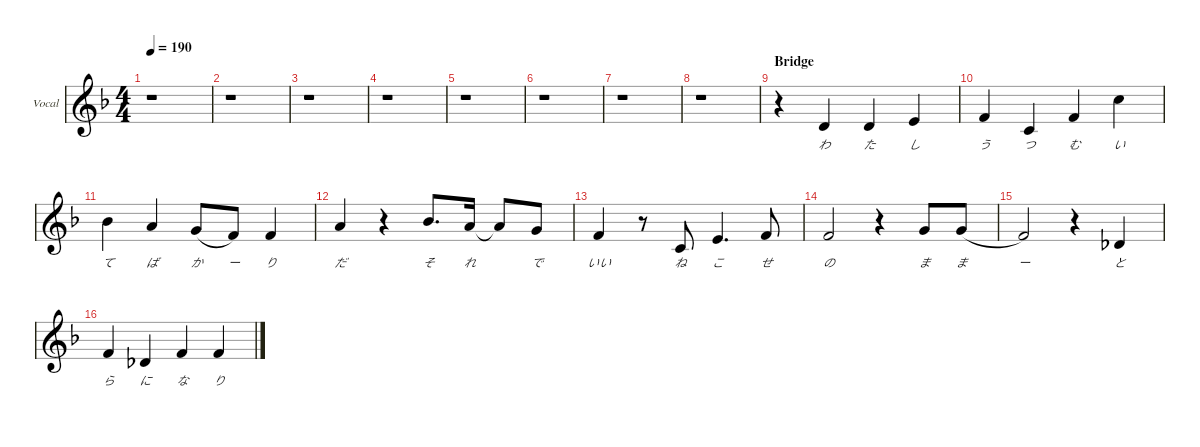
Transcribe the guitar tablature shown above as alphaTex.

\defaultSystemsLayout 4
\hideDynamics
\bracketExtendMode nobrackets
\firstSystemTrackNameOrientation horizontal
\track ("Vocal" "Vocal") {defaultSystemsLayout 4 mute instrument lead7fifths}
\staff {score}
\tuning (E4 B3 G3 D3 A2 E2)
\ts (4 4)
\tempo 190
\clef g2
\scale
0.285132
\ks f
r.1{dy f} |
\scale
0.23829 r.1 |
\scale
0.23796 r.1 |
\scale
0.238618 r.1 |
\scale
0.285132 r.1 |
\scale
0.237632 r.1 |
\scale
0.238618 r.1 |
\scale
0.238619 r.1 |
\section ("" "Bridge")
\scale
0.285132 r.4 3.2{acc forcenatural}.4{lyrics (0 "わ") lyrics (1 "") lyrics (2 "") lyrics (3 "") lyrics (4 "")} 3.2{acc forcenatural}.4{lyrics (0 "た") lyrics (1 "") lyrics (2 "") lyrics (3 "") lyrics (4 "")} 0.1{acc forcenatural}.4{lyrics (0 "し") lyrics (1 "") lyrics (2 "") lyrics (3 "") lyrics (4 "")} |
\scale
0.23829 1.1{acc forcenatural}.4{lyrics (0 "う") lyrics (1 "") lyrics (2 "") lyrics (3 "") lyrics (4 "")} 1.2{acc forcenatural}.4{lyrics (0 "つ") lyrics (1 "") lyrics (2 "") lyrics (3 "") lyrics (4 "")} 1.1{acc forcenatural}.4{lyrics (0 "む") lyrics (1 "") lyrics (2 "") lyrics (3 "") lyrics (4 "")} 8.1{acc forcenatural}.4{lyrics (0 "い") lyrics (1 "") lyrics (2 "") lyrics (3 "") lyrics (4 "")} |
\scale
0.238289 6.1{acc b}.4{lyrics (0 "て") lyrics (1 "") lyrics (2 "") lyrics (3 "") lyrics (4 "")} 5.1{acc forcenatural}.4{lyrics (0 "ば") lyrics (1 "") lyrics (2 "") lyrics (3 "") lyrics (4 "")} 3.1{acc forcenatural}.8{lyrics (0 "か") lyrics (1 "") lyrics (2 "") lyrics (3 "") lyrics (4 "") legatoorigin} 1.1{acc forcenatural}.8{lyrics (0 "ー") lyrics (1 "") lyrics (2 "") lyrics (3 "") lyrics (4 "")} 1.1{acc forcenatural}.4{lyrics (0 "り") lyrics (1 "") lyrics (2 "") lyrics (3 "") lyrics (4 "")} |
\scale
0.238289 5.1{acc forcenatural}.4{lyrics (0 "だ") lyrics (1 "") lyrics (2 "") lyrics (3 "") lyrics (4 "")} r.4 6.1{acc b}.8{d lyrics (0 "そ") lyrics (1 "") lyrics (2 "") lyrics (3 "") lyrics (4 "")} 5.1{acc forcenatural}.16{lyrics (0 "れ") lyrics (1 "") lyrics (2 "") lyrics (3 "") lyrics (4 "") beam split} 5.1{t acc forcenatural}.8 3.1{acc forcenatural}.8{lyrics (0 "で") lyrics (1 "") lyrics (2 "") lyrics (3 "") lyrics (4 "")} |
\scale
0.285132 1.1{acc forcenatural}.4{lyrics (0 "いい") lyrics (1 "") lyrics (2 "") lyrics (3 "") lyrics (4 "")} r.8 1.2{acc forcenatural}.8{lyrics (0 "ね") lyrics (1 "") lyrics (2 "") lyrics (3 "") lyrics (4 "")} 0.1{acc forcenatural}.4{d lyrics (0 "こ") lyrics (1 "") lyrics (2 "") lyrics (3 "") lyrics (4 "")} 1.1{acc forcenatural}.8{lyrics (0 "せ") lyrics (1 "") lyrics (2 "") lyrics (3 "") lyrics (4 "")} |
\scale
0.23829 1.1{acc forcenatural}.2{lyrics (0 "の") lyrics (1 "") lyrics (2 "") lyrics (3 "") lyrics (4 "")} r.4 3.1{acc forcenatural}.8{lyrics (0 "ま") lyrics (1 "") lyrics (2 "") lyrics (3 "") lyrics (4 "")} 3.1{acc forcenatural}.8{lyrics (0 "ま") lyrics (1 "") lyrics (2 "") lyrics (3 "") lyrics (4 "") legatoorigin} |
\scale
0.238289 1.1{acc forcenatural}.2{lyrics (0 "ー") lyrics (1 "") lyrics (2 "") lyrics (3 "") lyrics (4 "")} r.4 2.2{acc b}.4{lyrics (0 "と") lyrics (1 "") lyrics (2 "") lyrics (3 "") lyrics (4 "")} |
\scale
0.238289 1.1{acc forcenatural}.4{lyrics (0 "ら") lyrics (1 "") lyrics (2 "") lyrics (3 "") lyrics (4 "")} 2.2{acc b}.4{lyrics (0 "に") lyrics (1 "") lyrics (2 "") lyrics (3 "") lyrics (4 "")} 1.1{acc forcenatural}.4{lyrics (0 "な") lyrics (1 "") lyrics (2 "") lyrics (3 "") lyrics (4 "")} 1.1{acc forcenatural}.4{lyrics (0 "り") lyrics (1 "") lyrics (2 "") lyrics (3 "") lyrics (4 "")}
